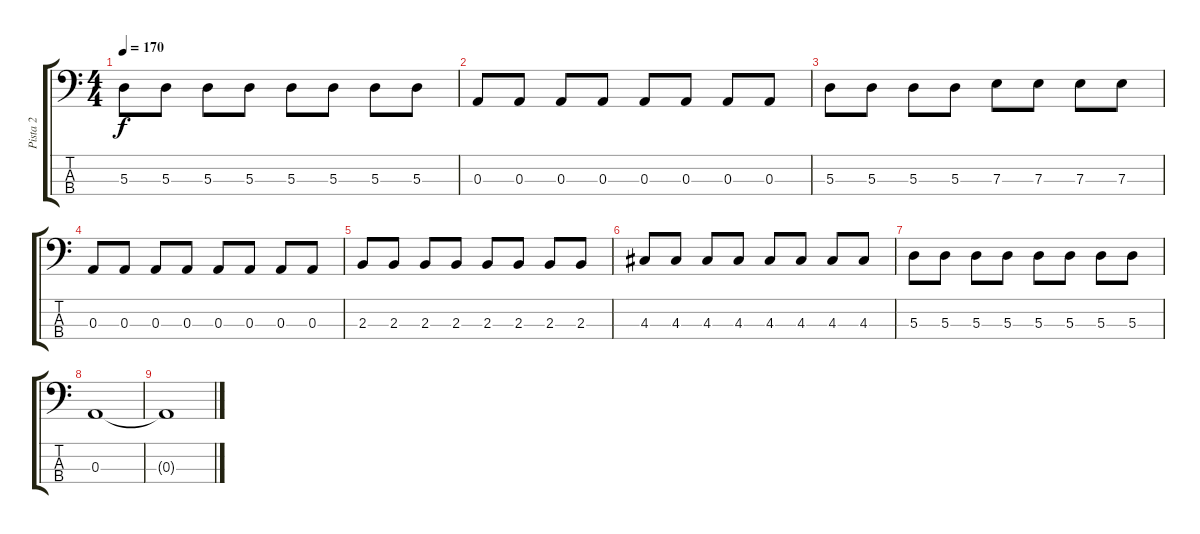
\track ("Pista 2" "Pista 2") {instrument electricbassfinger}
\staff {score tabs}
\tuning (G2 D2 A1 E1) {hide}
\ts (4 4)
\tempo 170
\clef f4
\ks c
5.3.8{dy f} 5.3.8 5.3.8 5.3.8 5.3.8 5.3.8 5.3.8 5.3.8 |
0.3.8 0.3.8 0.3.8 0.3.8 0.3.8 0.3.8 0.3.8 0.3.8 |
5.3.8 5.3.8 5.3.8 5.3.8 7.3.8 7.3.8 7.3.8 7.3.8 |
0.3.8 0.3.8 0.3.8 0.3.8 0.3.8 0.3.8 0.3.8 0.3.8 |
2.3.8 2.3.8 2.3.8 2.3.8 2.3.8 2.3.8 2.3.8 2.3.8 |
4.3.8 4.3.8 4.3.8 4.3.8 4.3.8 4.3.8 4.3.8 4.3.8 |
5.3.8 5.3.8 5.3.8 5.3.8 5.3.8 5.3.8 5.3.8 5.3.8 |
0.3.1 |
0.3{t}.1
